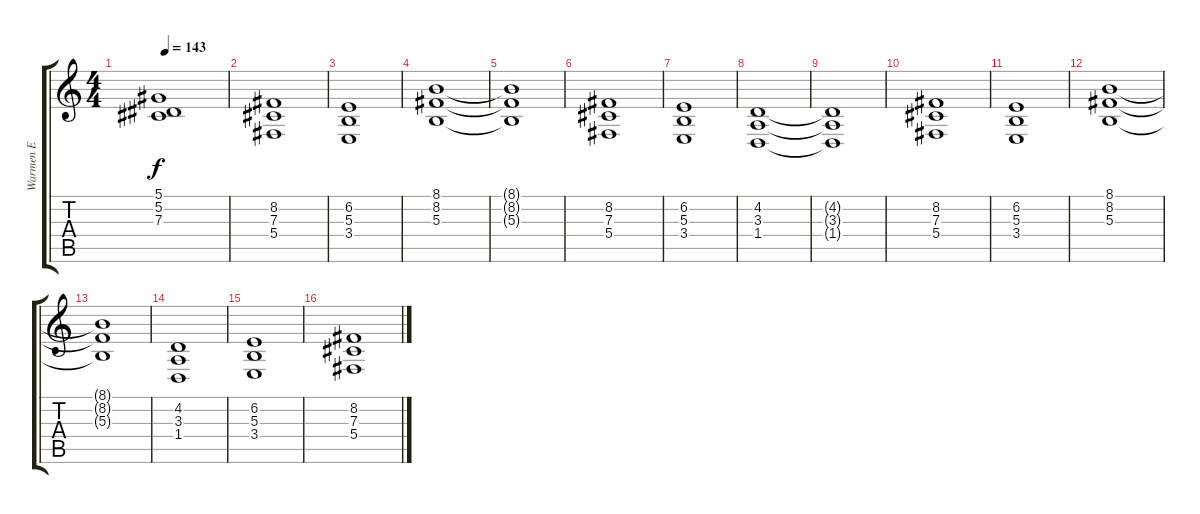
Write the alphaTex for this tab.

\track ("Warmen E" "Warmen E") {instrument stringensemble1}
\staff {score tabs}
\tuning (Eb4 Bb3 Gb3 Db3 Ab2 Db2) {hide}
\ts (4 4)
\tempo 143
\clef g2
\ks c
(5.1{t} 5.2{t} 7.3{t}).1{dy f} |
(8.2 7.3 5.4).1{volume 13 balance 8 instrument stringensemble2} |
(6.2 5.3 3.4).1 |
(8.1 8.2 5.3).1 |
(8.1{t} 8.2{t} 5.3{t}).1 |
(8.2 7.3 5.4).1{volume 13 instrument stringensemble2} |
(6.2 5.3 3.4).1 |
(4.2 3.3 1.4).1 |
(4.2{t} 3.3{t} 1.4{t}).1 |
(8.2 7.3 5.4).1{volume 13 instrument stringensemble2} |
(6.2 5.3 3.4).1 |
(8.1 8.2 5.3).1 |
(8.1{t} 8.2{t} 5.3{t}).1 |
(4.2 3.3 1.4).1 |
(6.2 5.3 3.4).1 |
(8.2 7.3 5.4).1
